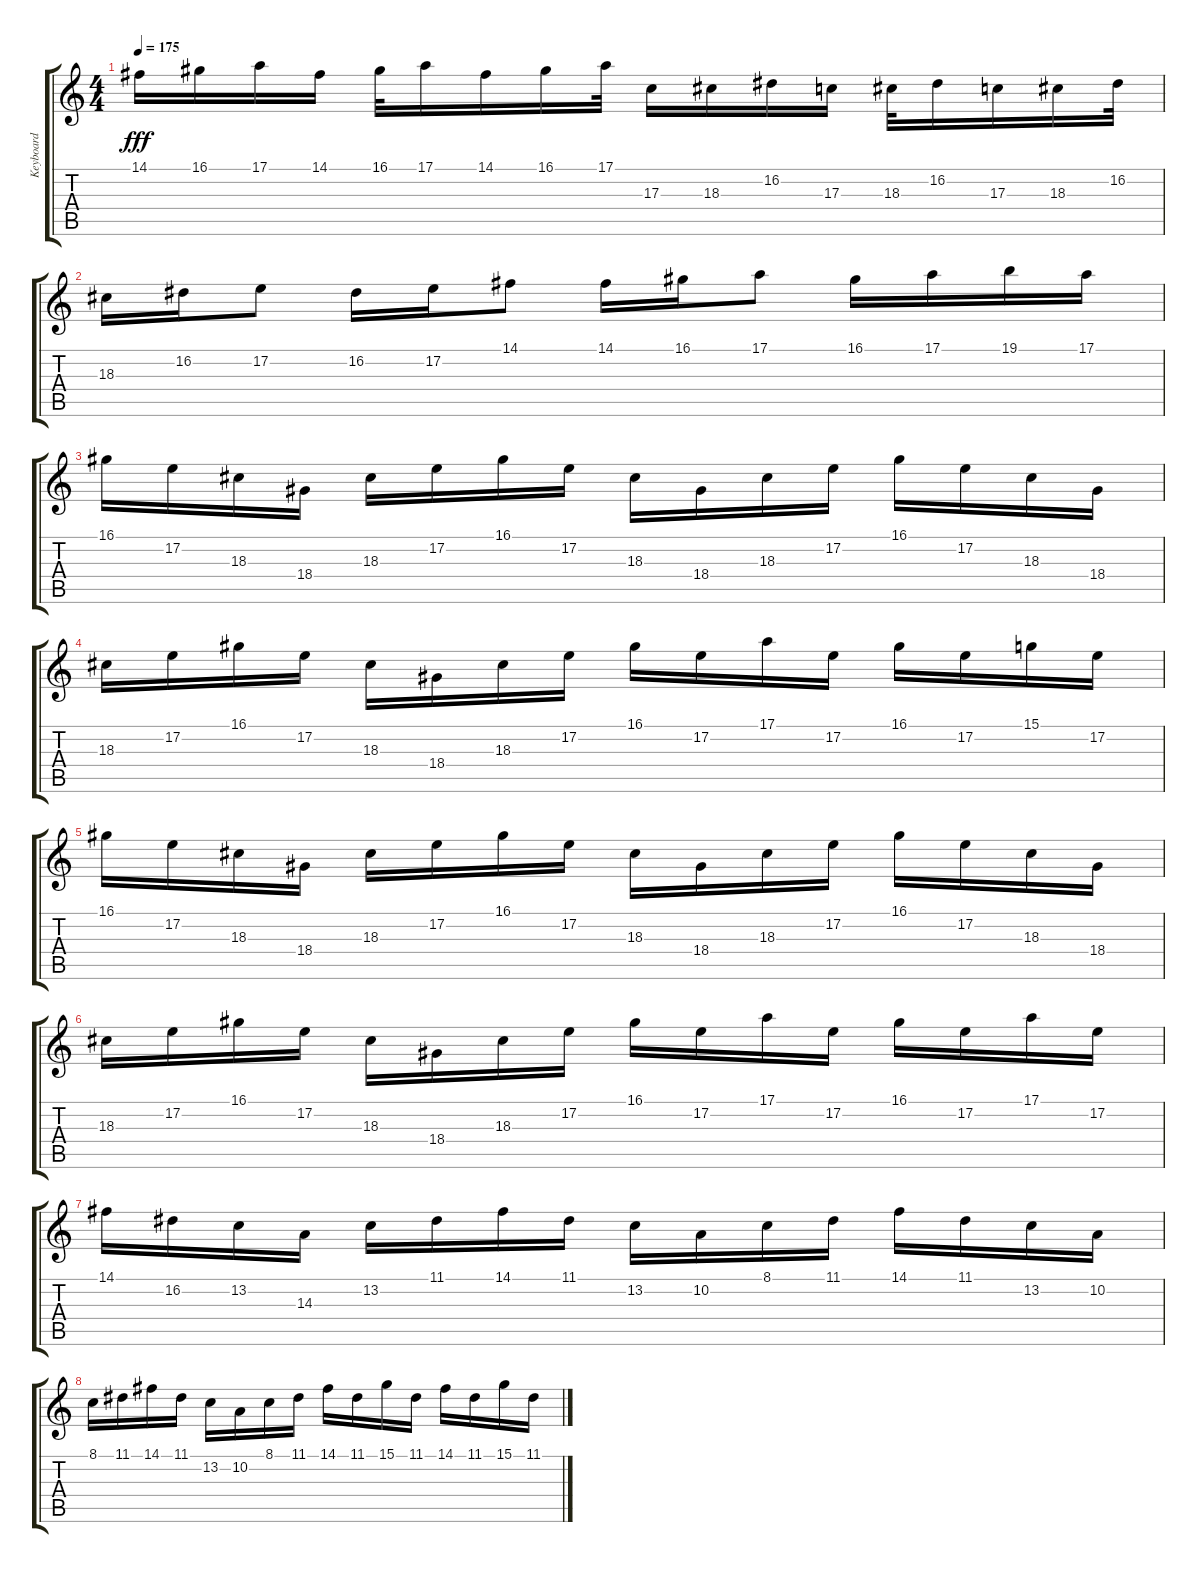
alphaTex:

\track ("Keyboard" "Keyboard") {instrument harpsichord}
\staff {score tabs}
\tuning (E4 B3 G3 D3 A2 E2) {hide}
\ts (4 4)
\tempo 175
\clef g2
\ks c
14.1.16{dy fff} 16.1.16 17.1.16 14.1.16 16.1.32 17.1.16 14.1.16 16.1.16 17.1.32 17.3.16 18.3.16 16.2.16 17.3.16 18.3.32 16.2.16 17.3.16 18.3.16 16.2.32 |
18.3.16 16.2.16 17.2.8 16.2.16 17.2.16 14.1.8 14.1.16 16.1.16 17.1.8 16.1.16 17.1.16 19.1.16 17.1.16 |
16.1.16 17.2.16 18.3.16 18.4.16 18.3.16 17.2.16 16.1.16 17.2.16 18.3.16 18.4.16 18.3.16 17.2.16 16.1.16 17.2.16 18.3.16 18.4.16 |
18.3.16 17.2.16 16.1.16 17.2.16 18.3.16 18.4.16 18.3.16 17.2.16 16.1.16 17.2.16 17.1.16 17.2.16 16.1.16 17.2.16 15.1.16 17.2.16 |
16.1.16 17.2.16 18.3.16 18.4.16 18.3.16 17.2.16 16.1.16 17.2.16 18.3.16 18.4.16 18.3.16 17.2.16 16.1.16 17.2.16 18.3.16 18.4.16 |
18.3.16 17.2.16 16.1.16 17.2.16 18.3.16 18.4.16 18.3.16 17.2.16 16.1.16 17.2.16 17.1.16 17.2.16 16.1.16 17.2.16 17.1.16 17.2.16 |
14.1.16 16.2.16 13.2.16 14.3.16 13.2.16 11.1.16 14.1.16 11.1.16 13.2.16 10.2.16 8.1.16 11.1.16 14.1.16 11.1.16 13.2.16 10.2.16 |
8.1.16 11.1.16 14.1.16 11.1.16 13.2.16 10.2.16 8.1.16 11.1.16 14.1.16 11.1.16 15.1.16 11.1.16 14.1.16 11.1.16 15.1.16 11.1.16
